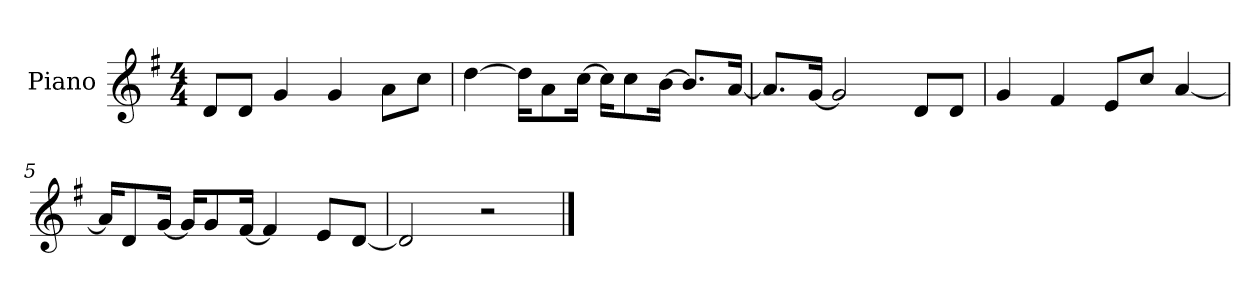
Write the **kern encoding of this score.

**kern
*part1
*staff1
*I"Piano
*I'P-no
*clefG2
*k[f#]
*M4/4
*MM90
=1
8d/L
8d/J
4g/
4g/
8a\L
8cc\J
=2
[4dd\
16dd\KL]
8a\
[16cc\Jk
16cc\KL]
8cc\
[16b\Jk
8.b/L]
[16a/Jk
=3
8.a/L]
[16g/Jk
2g/]
8d/L
8d/J
=4
4g/
4f#/
8e/L
8cc/J
[4a/
=5
16a/KL]
8d/
[16g/Jk
16g/KL]
8g/
[16f#/Jk
4f#/]
8e/L
[8d/J
=6
2d/]
2r
==
*-
